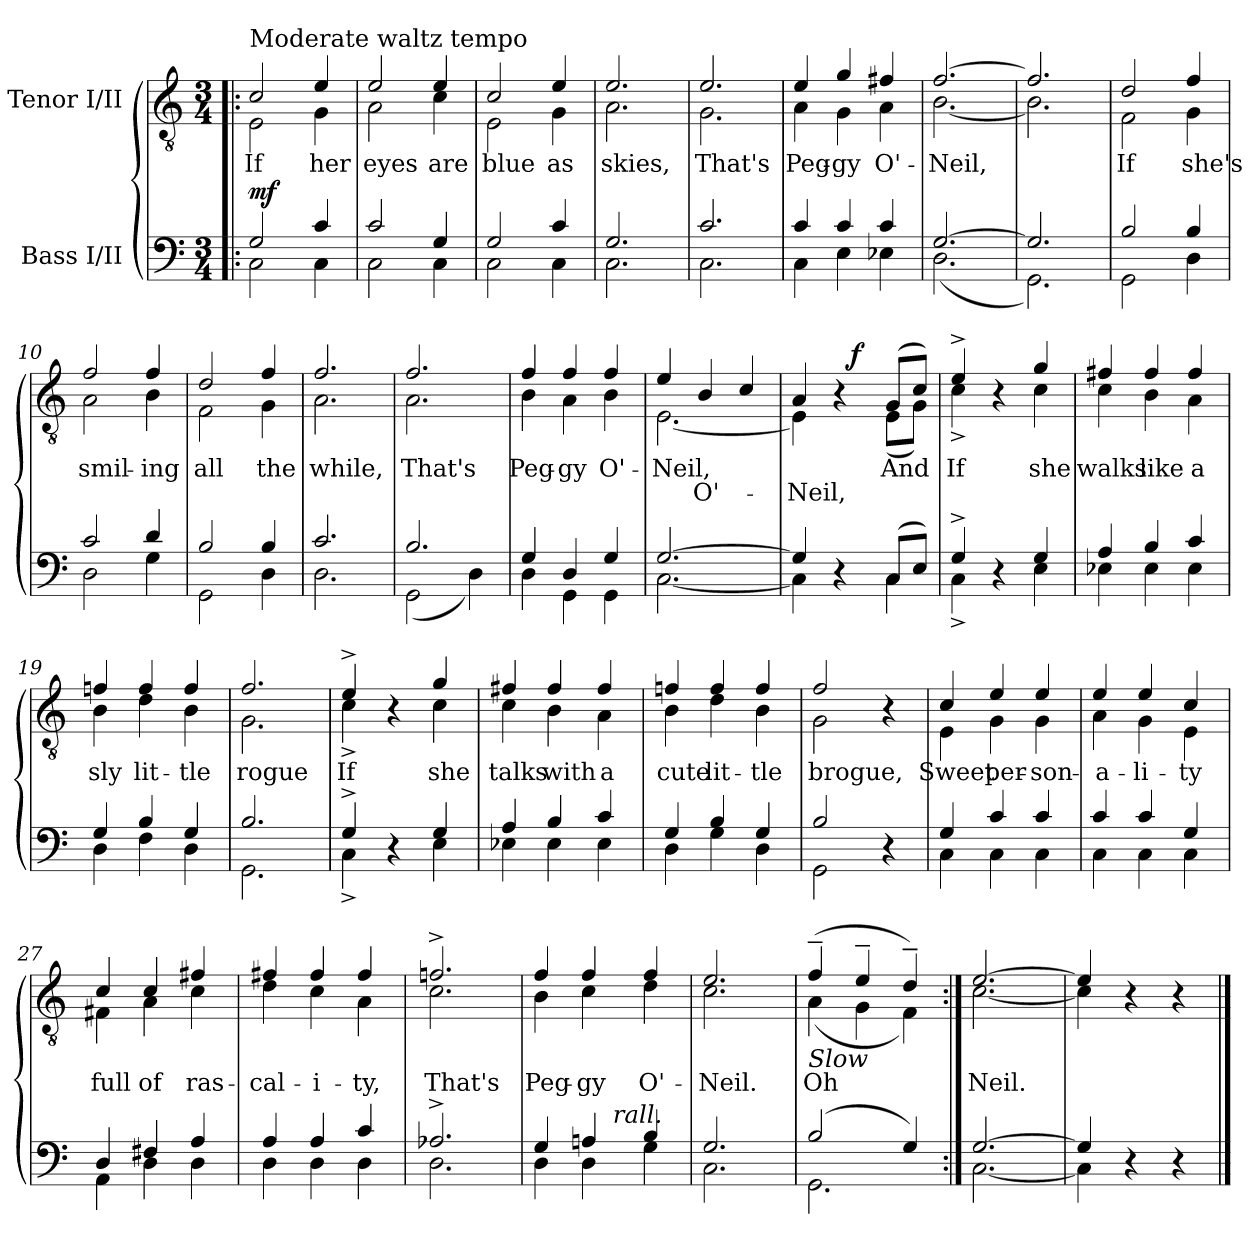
**kern	**dynam	**kern	**text	**text	**dynam
*part2	*part2	*part1	*part1	*part1	*part1
*staff2	*staff2	*staff1	*staff1	*staff1	*staff1
*I"Bass I/II	*	*I"Tenor I/II	*	*	*
*clefF4	*	*clefGv2	*	*	*
*k[]	*	*k[]	*	*	*
*C:	*	*C:	*	*	*
*M3/4	*	*M3/4	*	*	*
=1!|:	=1!|:	=1!|:	=1!|:	=1!|:	=1!|:
*^	*	*^	*	*	*
!	!	!	!LO:TX:a:t=Moderate waltz tempo	!	!	!	!
!	!	!LO:DY:a	!	!	!	!	!
2G/	2C\	mf	2c/	2E\	If	.	.
4c/	4C\	.	4e/	4G\	her	.	.
=2	=2	=2	=2	=2	=2	=2	=2
2c/	2C\	.	2e/	2A\	eyes	.	.
4G/	4C\	.	4e/	4c\	are	.	.
=3	=3	=3	=3	=3	=3	=3	=3
2G/	2C\	.	2c/	2E\	blue	.	.
4c/	4C\	.	4e/	4G\	as	.	.
=4	=4	=4	=4	=4	=4	=4	=4
2.G/	2.C\	.	2.e/	2.A\	skies,	.	.
=5	=5	=5	=5	=5	=5	=5	=5
2.c/	2.C\	.	2.e/	2.G\	That's	.	.
=6	=6	=6	=6	=6	=6	=6	=6
4c/	4C\	.	4e/	4A\	Peg-	.	.
4c/	4E\	.	4g/	4G\	-gy	.	.
4c/	4E-X\	.	4f#X/	4A\	O'-	.	.
!!LO:LB:g=z	!!
=7	=7	=7	=7	=7	=7	=7	=7
[>2.G/	(2.D\	.	[>2.f/	[<2.B\	-­Neil,	.	.
=8	=8	=8	=8	=8	=8	=8	=8
2.G/]	2.GG\)	.	2.f/]	2.B\]	.	.	.
=9	=9	=9	=9	=9	=9	=9	=9
2B/	2GG\	.	2d/	2F\	If	.	.
4B/	4D\	.	4f/	4G\	she's	.	.
=10	=10	=10	=10	=10	=10	=10	=10
2c/	2D\	.	2f/	2A\	smil-	.	.
4d/	4G\	.	4f/	4B\	-ing	.	.
=11	=11	=11	=11	=11	=11	=11	=11
2B/	2GG\	.	2d/	2F\	all	.	.
4B/	4D\	.	4f/	4G\	the	.	.
=12	=12	=12	=12	=12	=12	=12	=12
2.c/	2.D\	.	2.f/	2.A\	while,	.	.
=13	=13	=13	=13	=13	=13	=13	=13
2.B/	(2GG\	.	2.f/	2.A\	That's	.	.
.	4D\)	.	.	.	.	.	.
!!LO:LB:g=z	!!
=14	=14	=14	=14	=14	=14	=14	=14
4G/	4D\	.	4f/	4B\	Peg-	.	.
4D/	4GG\	.	4f/	4A\	-gy	.	.
4G/	4GG\	.	4f/	4B\	O'-	.	.
=15	=15	=15	=15	=15	=15	=15	=15
[>2.G/	[<2.C\	.	4e/	[<2.E\	-Neil,	.	.
.	.	.	4B/	.	.	O'-	.
.	.	.	4c/	.	.	.	.
=16	=16	=16	=16	=16	=16	=16	=16
*	*	*	*	*^	*	*	*
4G/]	4C\]	.	4A/	4E\]	4ryy	.	-Neil,	.
4r	4ryy	.	4r	4ryy	16ryy	.	.	.
!	!	!	!	!	!	!	!	!LO:DY:b
.	.	.	.	.	4..ryy	.	.	f
(8C/L	4C\	.	(8G/L	(8E\L	.	And	.	.
8E/J)	.	.	8c/J)	8G\J)	.	.	.	.
*	*	*	*	*v	*v	*	*	*
=17	=17	=17	=17	=17	=17	=17	=17
4G^>/	4C^<\	.	4e^>/	4c^<\	If	.	.
4r	4ryy	.	4r	4ryy	.	.	.
4G/	4E\	.	4g/	4c\	she	.	.
=18	=18	=18	=18	=18	=18	=18	=18
4A/	4E-X\	.	4f#X/	4c\	walks	.	.
4B/	4E-\	.	4f#/	4B\	like	.	.
4c/	4E-\	.	4f#/	4A\	a	.	.
=19	=19	=19	=19	=19	=19	=19	=19
4G/	4D\	.	4fn/	4B\	sly	.	.
4B/	4F\	.	4f/	4d\	lit-	.	.
4G/	4D\	.	4f/	4B\	-tle	.	.
=20	=20	=20	=20	=20	=20	=20	=20
2.B/	2.GG\	.	2.f/	2.G\	rogue	.	.
!!LO:LB:g=z	!!
=21	=21	=21	=21	=21	=21	=21	=21
4G^>/	4C^<\	.	4e^>/	4c^<\	If	.	.
4r	4ryy	.	4r	4ryy	.	.	.
4G/	4E\	.	4g/	4c\	she	.	.
=22	=22	=22	=22	=22	=22	=22	=22
4A/	4E-X\	.	4f#X/	4c\	talks	.	.
4B/	4E-\	.	4f#/	4B\	with	.	.
4c/	4E-\	.	4f#/	4A\	a	.	.
=23	=23	=23	=23	=23	=23	=23	=23
4G/	4D\	.	4fn/	4B\	cute	.	.
4B/	4G\	.	4f/	4d\	lit-	.	.
4G/	4D\	.	4f/	4B\	-tle	.	.
=24	=24	=24	=24	=24	=24	=24	=24
2B/	2GG\	.	2f/	2G\	brogue,	.	.
4r	4ryy	.	4r	4ryy	.	.	.
=25	=25	=25	=25	=25	=25	=25	=25
4G/	4C\	.	4c/	4E\	Sweet	.	.
4c/	4C\	.	4e/	4G\	per-	.	.
4c/	4C\	.	4e/	4G\	-son-	.	.
=26	=26	=26	=26	=26	=26	=26	=26
4c/	4C\	.	4e/	4A\	-a-	.	.
4c/	4C\	.	4e/	4G\	-li-	.	.
4G/	4C\	.	4c/	4E\	-ty	.	.
=27	=27	=27	=27	=27	=27	=27	=27
4D/	4AA\	.	4c/	4F#X\	full	.	.
4F#X/	4D\	.	4c/	4A\	of	.	.
4A/	4D\	.	4f#X/	4c\	ras-	.	.
!!LO:LB:g=z	!!
=28	=28	=28	=28	=28	=28	=28	=28
4A/	4D\	.	4f#X/	4d\	-­cal-	.	.
4A/	4D\	.	4f#/	4c\	-i-	.	.
4c/	4D\	.	4f#/	4A\	-ty,	.	.
=29	=29	=29	=29	=29	=29	=29	=29
2.A-X^>/	2.D\	.	2.fn^>/	2.c\	That's	.	.
=30	=30	=30	=30	=30	=30	=30	=30
*	*^	*	*	*	*	*	*
4G/	4D\	4.ryy	.	4f/	4B\	Peg-	.	.
4An/	4D\	.	.	4f/	4c\	-gy	.	.
!	!	!LO:TX:a:i:t=rall.	!	!	!	!	!	!
.	.	4.ryy	.	.	.	.	.	.
4B/	4G\	.	.	4f/	4d\	O'-	.	.
*	*v	*v	*	*	*	*	*	*
=31	=31	=31	=31	=31	=31	=31	=31
2.G/	2.C\	.	2.e/	2.c\	-Neil.	.	.
=32	=32	=32	=32	=32	=32	=32	=32
!	!	!	!LO:TX:b:i:t=Slow	!	!	!	!
(2B/	2.GG\	.	(4f~>/	(4A\	Oh	.	.
.	.	.	4e~>/	4G\	.	.	.
4G/)	.	.	4d~>/)	4F\)	.	.	.
=33:|!	=33:|!	=33:|!	=33:|!	=33:|!	=33:|!	=33:|!	=33:|!
[>2.G/	[<2.C\	.	[>2.e/	[<2.c\	­Neil.	.	.
=34	=34	=34	=34	=34	=34	=34	=34
4G/]	4C\]	.	4e/]	4c\]	.	.	.
4r	2ryy	.	4r	2ryy	.	.	.
4r	.	.	4r	.	.	.	.
*v	*v	*	*	*	*	*	*
*	*	*v	*v	*	*	*
==	==	==	==	==	==
*-	*-	*-	*-	*-	*-
